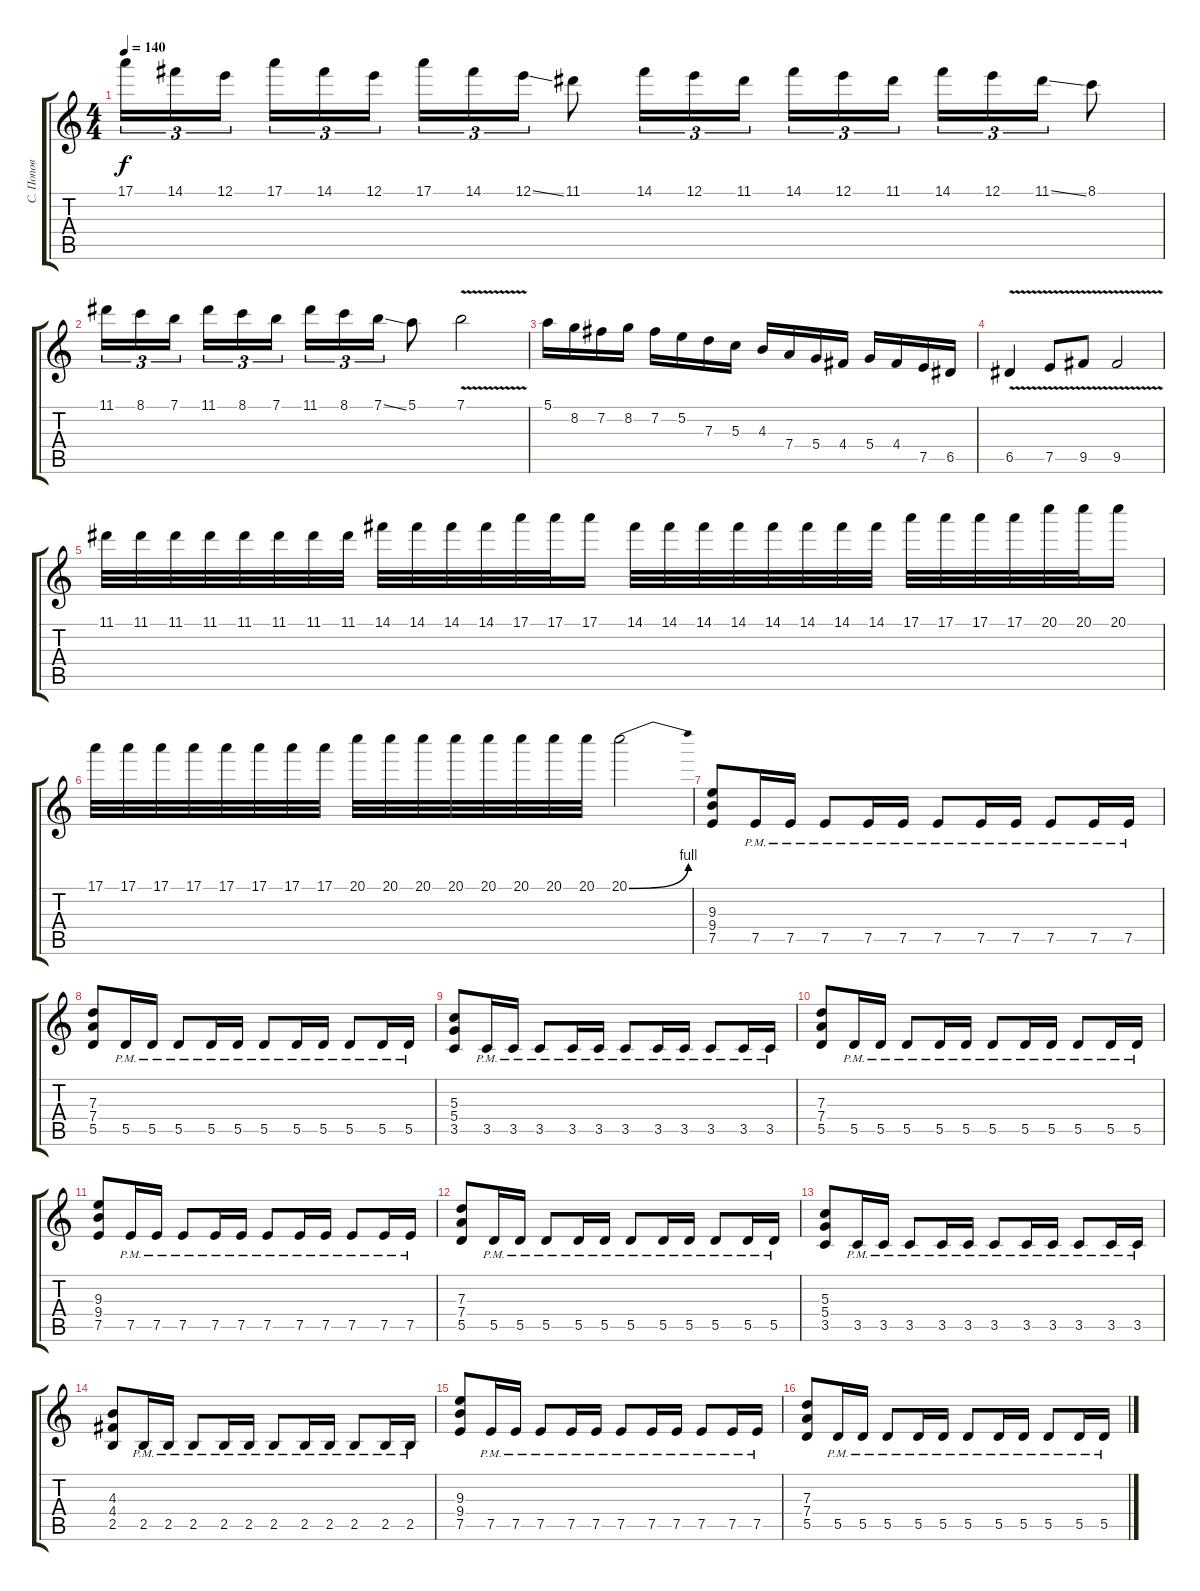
\track ("С. Попов" "С. Попов") {instrument distortionguitar}
\staff {score tabs}
\tuning (E4 B3 G3 D3 A2 E2) {hide}
\ts (4 4)
\tempo 140
\clef g2
\ks c
17.1.16{tu (3 2) dy f} 14.1.16{tu (3 2)} 12.1.16{tu (3 2) beam splitsecondary} 17.1.16{tu (3 2)} 14.1.16{tu (3 2)} 12.1.16{tu (3 2)} 17.1.16{tu (3 2)} 14.1.16{tu (3 2)} 12.1{ss}.16{tu (3 2)} 11.1.8 14.1.16{tu (3 2)} 12.1.16{tu (3 2)} 11.1.16{tu (3 2) beam splitsecondary} 14.1.16{tu (3 2)} 12.1.16{tu (3 2)} 11.1.16{tu (3 2)} 14.1.16{tu (3 2)} 12.1.16{tu (3 2)} 11.1{ss}.16{tu (3 2)} 8.1.8 |
11.1.16{tu (3 2)} 8.1.16{tu (3 2)} 7.1.16{tu (3 2) beam splitsecondary} 11.1.16{tu (3 2)} 8.1.16{tu (3 2)} 7.1.16{tu (3 2)} 11.1.16{tu (3 2)} 8.1.16{tu (3 2)} 7.1{ss}.16{tu (3 2)} 5.1.8 7.1{v}.2 |
5.1.16 8.2.16 7.2.16 8.2.16 7.2.16 5.2.16 7.3.16 5.3.16 4.3.16 7.4.16 5.4.16 4.4.16 5.4.16 4.4.16 7.5.16 6.5.16 |
6.5{v}.4 7.5{v}.8 9.5{v}.8 9.5{v}.2 |
11.1.32 11.1.32 11.1.32 11.1.32 11.1.32 11.1.32 11.1.32 11.1.32 14.1.32 14.1.32 14.1.32 14.1.32 17.1.32 17.1.32 17.1.16 14.1.32 14.1.32 14.1.32 14.1.32 14.1.32 14.1.32 14.1.32 14.1.32 17.1.32 17.1.32 17.1.32 17.1.32 20.1.32 20.1.32 20.1.16 |
17.1.32 17.1.32 17.1.32 17.1.32 17.1.32 17.1.32 17.1.32 17.1.32 20.1.32 20.1.32 20.1.32 20.1.32 20.1.32 20.1.32 20.1.32 20.1.32 20.1{be (bend 0 0 60 4)}.2 |
(9.3 9.4 7.5).8 7.5{pm}.16 7.5{pm}.16 7.5{pm}.8 7.5{pm}.16 7.5{pm}.16 7.5{pm}.8 7.5{pm}.16 7.5{pm}.16 7.5{pm}.8 7.5{pm}.16 7.5{pm}.16 |
(7.3 7.4 5.5).8 5.5{pm}.16 5.5{pm}.16 5.5{pm}.8 5.5{pm}.16 5.5{pm}.16 5.5{pm}.8 5.5{pm}.16 5.5{pm}.16 5.5{pm}.8 5.5{pm}.16 5.5{pm}.16 |
(5.3 5.4 3.5).8 3.5{pm}.16 3.5{pm}.16 3.5{pm}.8 3.5{pm}.16 3.5{pm}.16 3.5{pm}.8 3.5{pm}.16 3.5{pm}.16 3.5{pm}.8 3.5{pm}.16 3.5{pm}.16 |
(7.3 7.4 5.5).8 5.5{pm}.16 5.5{pm}.16 5.5{pm}.8 5.5{pm}.16 5.5{pm}.16 5.5{pm}.8 5.5{pm}.16 5.5{pm}.16 5.5{pm}.8 5.5{pm}.16 5.5{pm}.16 |
(9.3 9.4 7.5).8 7.5{pm}.16 7.5{pm}.16 7.5{pm}.8 7.5{pm}.16 7.5{pm}.16 7.5{pm}.8 7.5{pm}.16 7.5{pm}.16 7.5{pm}.8 7.5{pm}.16 7.5{pm}.16 |
(7.3 7.4 5.5).8 5.5{pm}.16 5.5{pm}.16 5.5{pm}.8 5.5{pm}.16 5.5{pm}.16 5.5{pm}.8 5.5{pm}.16 5.5{pm}.16 5.5{pm}.8 5.5{pm}.16 5.5{pm}.16 |
(5.3 5.4 3.5).8 3.5{pm}.16 3.5{pm}.16 3.5{pm}.8 3.5{pm}.16 3.5{pm}.16 3.5{pm}.8 3.5{pm}.16 3.5{pm}.16 3.5{pm}.8 3.5{pm}.16 3.5{pm}.16 |
(4.3 4.4 2.5).8 2.5{pm}.16 2.5{pm}.16 2.5{pm}.8 2.5{pm}.16 2.5{pm}.16 2.5{pm}.8 2.5{pm}.16 2.5{pm}.16 2.5{pm}.8 2.5{pm}.16 2.5{pm}.16 |
(9.3 9.4 7.5).8 7.5{pm}.16 7.5{pm}.16 7.5{pm}.8 7.5{pm}.16 7.5{pm}.16 7.5{pm}.8 7.5{pm}.16 7.5{pm}.16 7.5{pm}.8 7.5{pm}.16 7.5{pm}.16 |
(7.3 7.4 5.5).8 5.5{pm}.16 5.5{pm}.16 5.5{pm}.8 5.5{pm}.16 5.5{pm}.16 5.5{pm}.8 5.5{pm}.16 5.5{pm}.16 5.5{pm}.8 5.5{pm}.16 5.5{pm}.16
